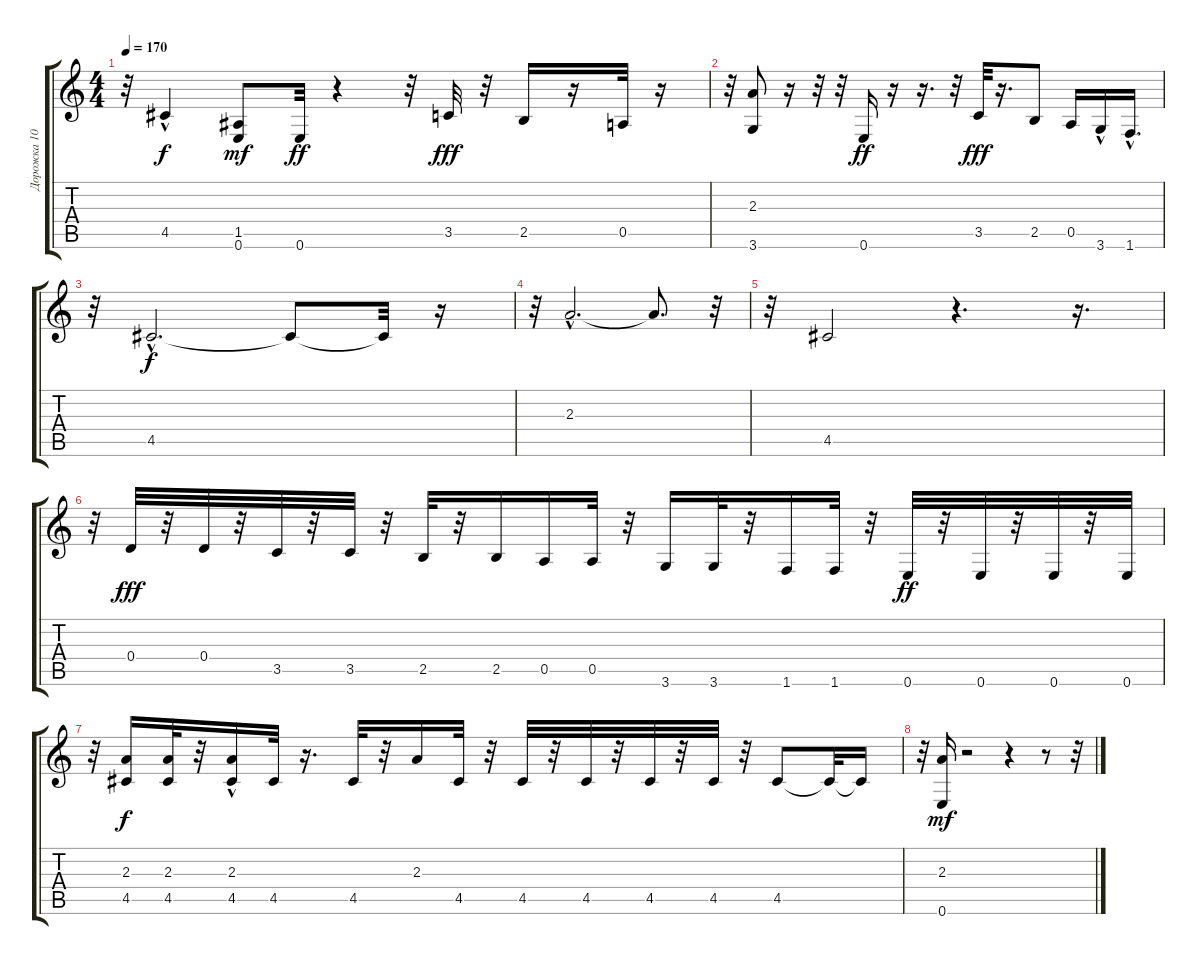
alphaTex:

\track ("Дорожка 10" "Дорожка 10") {instrument acousticguitarnylon}
\staff {score tabs}
\tuning (E4 B3 G3 D3 A2 E2) {hide}
\ts (4 4)
\tempo 170
\clef g2
\ks c
r.32{dy ff} 4.5{hac}.4{dy f} (1.5 0.6).8{dy mf} 0.6.32{dy ff} r.4 r.32 3.5.32{dy fff} r.32 2.5.16 r.16 0.5.32 r.16 |
r.32 (2.3 3.6).8 r.16 r.32 r.32 0.6.16{dy ff} r.16 r.16{d} r.32 3.5.32{dy fff} r.16{d} 2.5.8 0.5.16 3.6{hac}.16 1.6{hac}.16{d} |
r.32 4.5{hac}.2{d dy f} 4.5{t}.8 4.5{t}.32 r.16 |
r.32 2.3{hac}.2{d} 2.3{t}.8{d} r.32 |
r.32 4.5.2 r.4{d} r.16{d} |
r.32 0.4.32{dy fff} r.32 0.4.32 r.32 3.5.32 r.32 3.5.32 r.32 2.5.32 r.32 2.5.16 0.5.16 0.5.32 r.32 3.6.16 3.6.32 r.32 1.6.16 1.6.32 r.32 0.6.32{dy ff} r.32 0.6.32 r.32 0.6.32 r.32 0.6.32 |
r.32 (2.3 4.5).16{dy f} (2.3 4.5).32 r.32 (2.3{hac} 4.5).16 4.5.32 r.16{d} 4.5.32 r.32 2.3.16 4.5.32 r.32 4.5.32 r.32 4.5.32 r.32 4.5.32 r.32 4.5.32 r.32 4.5.8 4.5{t}.32 4.5{t}.16 |
r.32 (2.3 0.6).16{dy mf} r.2 r.4 r.8 r.32
